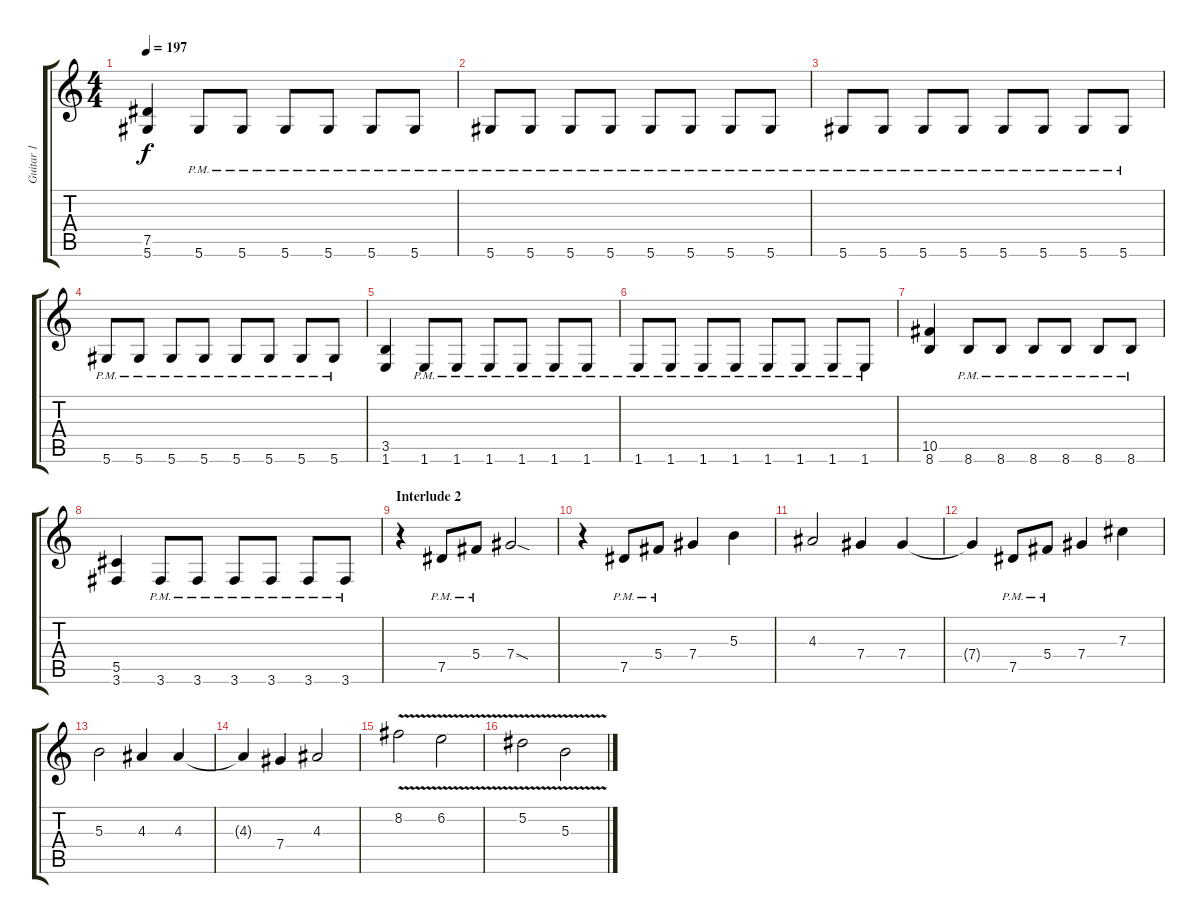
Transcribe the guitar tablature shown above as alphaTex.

\track ("Guitar 1" "Guitar 1") {instrument acousticguitarsteel}
\staff {score tabs}
\tuning (Eb4 Bb3 Gb3 Db3 Ab2 Eb2) {hide}
\ts (4 4)
\tempo 197
\clef g2
\ks c
(7.5 5.6).4{dy f} 5.6{pm}.8 5.6{pm}.8 5.6{pm}.8 5.6{pm}.8 5.6{pm}.8 5.6{pm}.8 |
5.6{pm}.8 5.6{pm}.8 5.6{pm}.8 5.6{pm}.8 5.6{pm}.8 5.6{pm}.8 5.6{pm}.8 5.6{pm}.8 |
5.6{pm}.8 5.6{pm}.8 5.6{pm}.8 5.6{pm}.8 5.6{pm}.8 5.6{pm}.8 5.6{pm}.8 5.6{pm}.8 |
5.6{pm}.8 5.6{pm}.8 5.6{pm}.8 5.6{pm}.8 5.6{pm}.8 5.6{pm}.8 5.6{pm}.8 5.6{pm}.8 |
(3.5 1.6).4 1.6{pm}.8 1.6{pm}.8 1.6{pm}.8 1.6{pm}.8 1.6{pm}.8 1.6{pm}.8 |
1.6{pm}.8 1.6{pm}.8 1.6{pm}.8 1.6{pm}.8 1.6{pm}.8 1.6{pm}.8 1.6{pm}.8 1.6{pm}.8 |
(10.5 8.6).4 8.6{pm}.8 8.6{pm}.8 8.6{pm}.8 8.6{pm}.8 8.6{pm}.8 8.6{pm}.8 |
(5.5 3.6).4 3.6{pm}.8 3.6{pm}.8 3.6{pm}.8 3.6{pm}.8 3.6{pm}.8 3.6{pm}.8 |
\section ("" "Interlude 2")
r.4{volume 16 balance 2 instrument overdrivenguitar} 7.5{pm}.8 5.4{pm}.8 7.4{sod}.2 |
r.4 7.5{pm}.8 5.4{pm}.8 7.4.4 5.3.4 |
4.3.2 7.4.4 7.4.4 |
7.4{t}.4 7.5{pm}.8 5.4{pm}.8 7.4.4 7.3.4 |
5.3.2 4.3.4 4.3.4 |
4.3{t}.4 7.4.4 4.3.2 |
8.2{v}.2 6.2{v}.2 |
5.2{v}.2 5.3{v}.2
